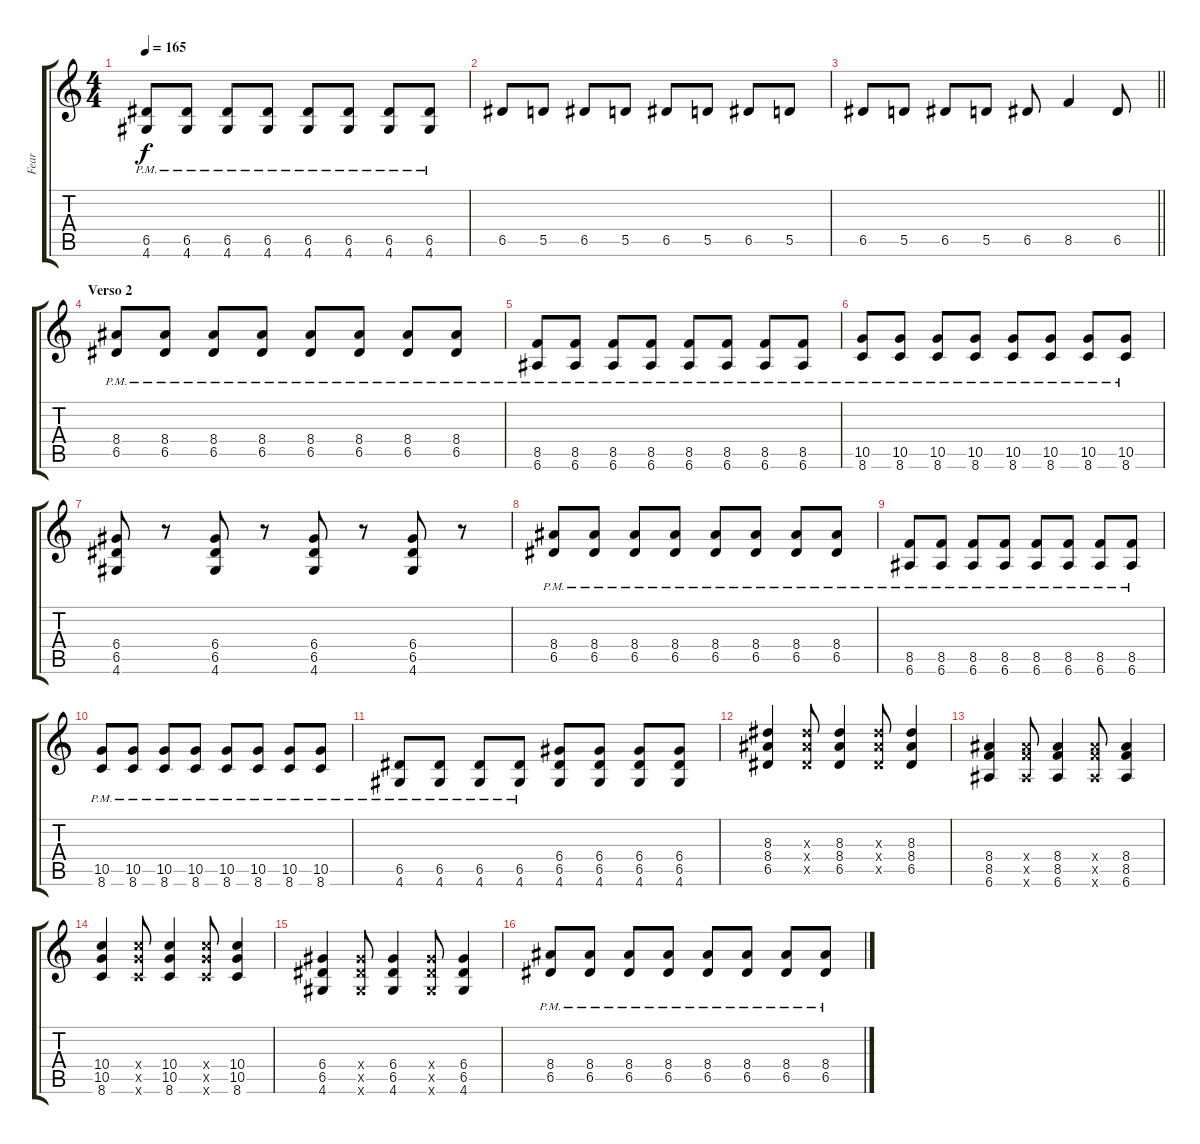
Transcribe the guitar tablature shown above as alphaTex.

\track ("Fear" "Fear") {instrument distortionguitar}
\staff {score tabs}
\tuning (E4 B3 G3 D3 A2 E2) {hide}
\ts (4 4)
\tempo 165
\clef g2
\ks c
(6.5{pm} 4.6{pm}).8{dy f} (6.5{pm} 4.6{pm}).8 (6.5{pm} 4.6{pm}).8 (6.5{pm} 4.6{pm}).8 (6.5{pm} 4.6{pm}).8 (6.5{pm} 4.6).8 (6.5{pm} 4.6).8 (6.5{pm} 4.6).8 |
6.5.8 5.5.8 6.5.8 5.5.8 6.5.8 5.5.8 6.5.8 5.5.8 |
\barLineRight lightlight
6.5.8 5.5.8 6.5.8 5.5.8 6.5.8 8.5.4 6.5.8 |
\section ("" "Verso 2")
(8.4{pm} 6.5{pm}).8 (8.4{pm} 6.5{pm}).8 (8.4{pm} 6.5{pm}).8 (8.4{pm} 6.5{pm}).8 (8.4{pm} 6.5{pm}).8 (8.4{pm} 6.5{pm}).8 (8.4{pm} 6.5{pm}).8 (8.4{pm} 6.5{pm}).8 |
(8.5{pm} 6.6{pm}).8 (8.5{pm} 6.6{pm}).8 (8.5{pm} 6.6{pm}).8 (8.5{pm} 6.6{pm}).8 (8.5{pm} 6.6{pm}).8 (8.5{pm} 6.6{pm}).8 (8.5{pm} 6.6{pm}).8 (8.5{pm} 6.6{pm}).8 |
(10.5{pm} 8.6{pm}).8 (10.5{pm} 8.6{pm}).8 (10.5{pm} 8.6{pm}).8 (10.5{pm} 8.6{pm}).8 (10.5{pm} 8.6{pm}).8 (10.5{pm} 8.6{pm}).8 (10.5{pm} 8.6{pm}).8 (10.5{pm} 8.6{pm}).8 |
(6.4 6.5 4.6).8 r.8 (6.4 6.5 4.6).8 r.8 (6.4 6.5 4.6).8 r.8 (6.4 6.5 4.6).8 r.8 |
(8.4{pm} 6.5{pm}).8 (8.4{pm} 6.5{pm}).8 (8.4{pm} 6.5{pm}).8 (8.4{pm} 6.5{pm}).8 (8.4{pm} 6.5{pm}).8 (8.4{pm} 6.5{pm}).8 (8.4{pm} 6.5{pm}).8 (8.4{pm} 6.5{pm}).8 |
(8.5{pm} 6.6{pm}).8 (8.5{pm} 6.6{pm}).8 (8.5{pm} 6.6{pm}).8 (8.5{pm} 6.6{pm}).8 (8.5{pm} 6.6{pm}).8 (8.5{pm} 6.6{pm}).8 (8.5{pm} 6.6{pm}).8 (8.5{pm} 6.6{pm}).8 |
(10.5{pm} 8.6{pm}).8 (10.5{pm} 8.6{pm}).8 (10.5{pm} 8.6{pm}).8 (10.5{pm} 8.6{pm}).8 (10.5{pm} 8.6{pm}).8 (10.5{pm} 8.6{pm}).8 (10.5{pm} 8.6{pm}).8 (10.5{pm} 8.6{pm}).8 |
(6.5{pm} 4.6{pm}).8 (6.5{pm} 4.6{pm}).8 (6.5{pm} 4.6{pm}).8 (6.5{pm} 4.6{pm}).8 (6.4 6.5 4.6).8 (6.4 6.5 4.6).8 (6.4 6.5 4.6).8 (6.4 6.5 4.6).8 |
(8.3 8.4 6.5).4 (8.3{x} 8.4{x} 6.5{x}).8 (8.3 8.4 6.5).4 (8.3{x} 8.4{x} 6.5{x}).8 (8.3 8.4 6.5).4 |
(8.4 8.5 6.6).4 (8.4{x} 8.5{x} 6.6{x}).8 (8.4 8.5 6.6).4 (8.4{x} 8.5{x} 6.6{x}).8 (8.4 8.5 6.6).4 |
(10.4 10.5 8.6).4 (10.4{x} 10.5{x} 8.6{x}).8 (10.4 10.5 8.6).4 (10.4{x} 10.5{x} 8.6{x}).8 (10.4 10.5 8.6).4 |
(6.4 6.5 4.6).4 (6.4{x} 6.5{x} 4.6{x}).8 (6.4 6.5 4.6).4 (6.4{x} 6.5{x} 4.6{x}).8 (6.4 6.5 4.6).4 |
(8.4{pm} 6.5{pm}).8 (8.4{pm} 6.5{pm}).8 (8.4{pm} 6.5{pm}).8 (8.4{pm} 6.5{pm}).8 (8.4{pm} 6.5{pm}).8 (8.4{pm} 6.5{pm}).8 (8.4{pm} 6.5{pm}).8 (8.4{pm} 6.5{pm}).8
